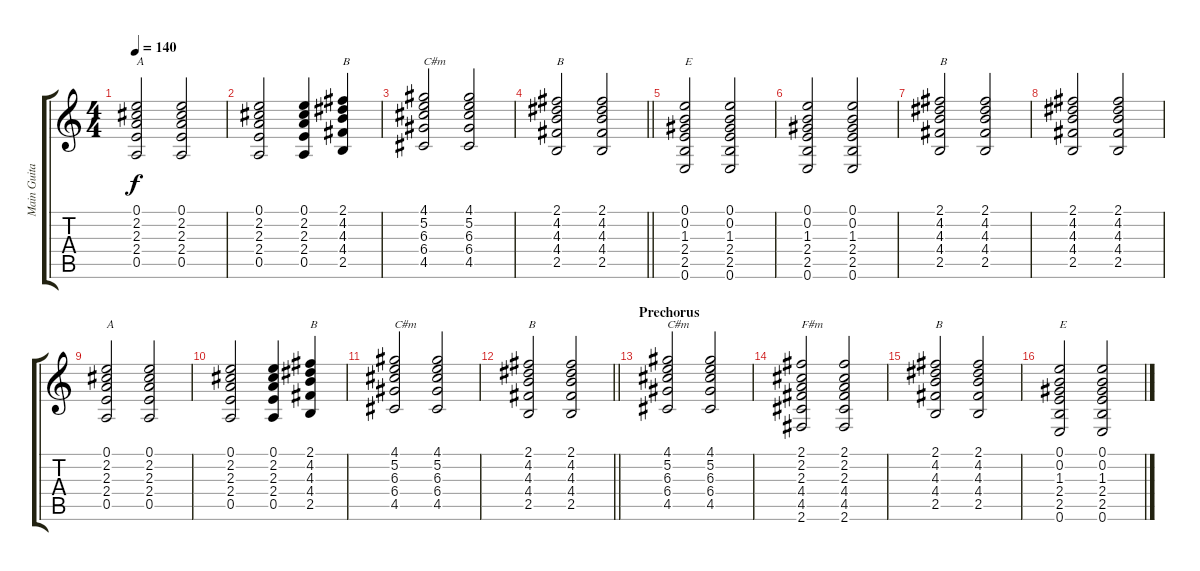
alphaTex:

\track ("Main Guitar" "Main Guita") {instrument acousticguitarsteel}
\staff {score tabs}
\tuning (E4 B3 G3 D3 A2 E2) {hide}
\ts (4 4)
\tempo 140
\clef g2
\ks c
(0.1 2.2 2.3 2.4 0.5).2{txt "A" dy f} (0.1 2.2 2.3 2.4 0.5).2 |
(0.1 2.2 2.3 2.4 0.5).2 (0.1 2.2 2.3 2.4 0.5).4 (2.1 4.2 4.3 4.4 2.5).4{txt "B"} |
(4.1 5.2 6.3 6.4 4.5).2{txt "C#m"} (4.1 5.2 6.3 6.4 4.5).2 |
\barLineRight lightlight
(2.1 4.2 4.3 4.4 2.5).2{txt "B"} (2.1 4.2 4.3 4.4 2.5).2 |
(0.1 0.2 1.3 2.4 2.5 0.6).2{txt "E"} (0.1 0.2 1.3 2.4 2.5 0.6).2 |
(0.1 0.2 1.3 2.4 2.5 0.6).2 (0.1 0.2 1.3 2.4 2.5 0.6).2 |
(2.1 4.2 4.3 4.4 2.5).2{txt "B"} (2.1 4.2 4.3 4.4 2.5).2 |
(2.1 4.2 4.3 4.4 2.5).2 (2.1 4.2 4.3 4.4 2.5).2 |
(0.1 2.2 2.3 2.4 0.5).2{txt "A"} (0.1 2.2 2.3 2.4 0.5).2 |
(0.1 2.2 2.3 2.4 0.5).2 (0.1 2.2 2.3 2.4 0.5).4 (2.1 4.2 4.3 4.4 2.5).4{txt "B"} |
(4.1 5.2 6.3 6.4 4.5).2{txt "C#m"} (4.1 5.2 6.3 6.4 4.5).2 |
\barLineRight lightlight
(2.1 4.2 4.3 4.4 2.5).2{txt "B"} (2.1 4.2 4.3 4.4 2.5).2 |
\section ("" "Prechorus")
(4.1 5.2 6.3 6.4 4.5).2{txt "C#m"} (4.1 5.2 6.3 6.4 4.5).2 |
(2.1 2.2 2.3 4.4 4.5 2.6).2{txt "F#m"} (2.1 2.2 2.3 4.4 4.5 2.6).2 |
(2.1 4.2 4.3 4.4 2.5).2{txt "B"} (2.1 4.2 4.3 4.4 2.5).2 |
(0.1 0.2 1.3 2.4 2.5 0.6).2{txt "E"} (0.1 0.2 1.3 2.4 2.5 0.6).2
